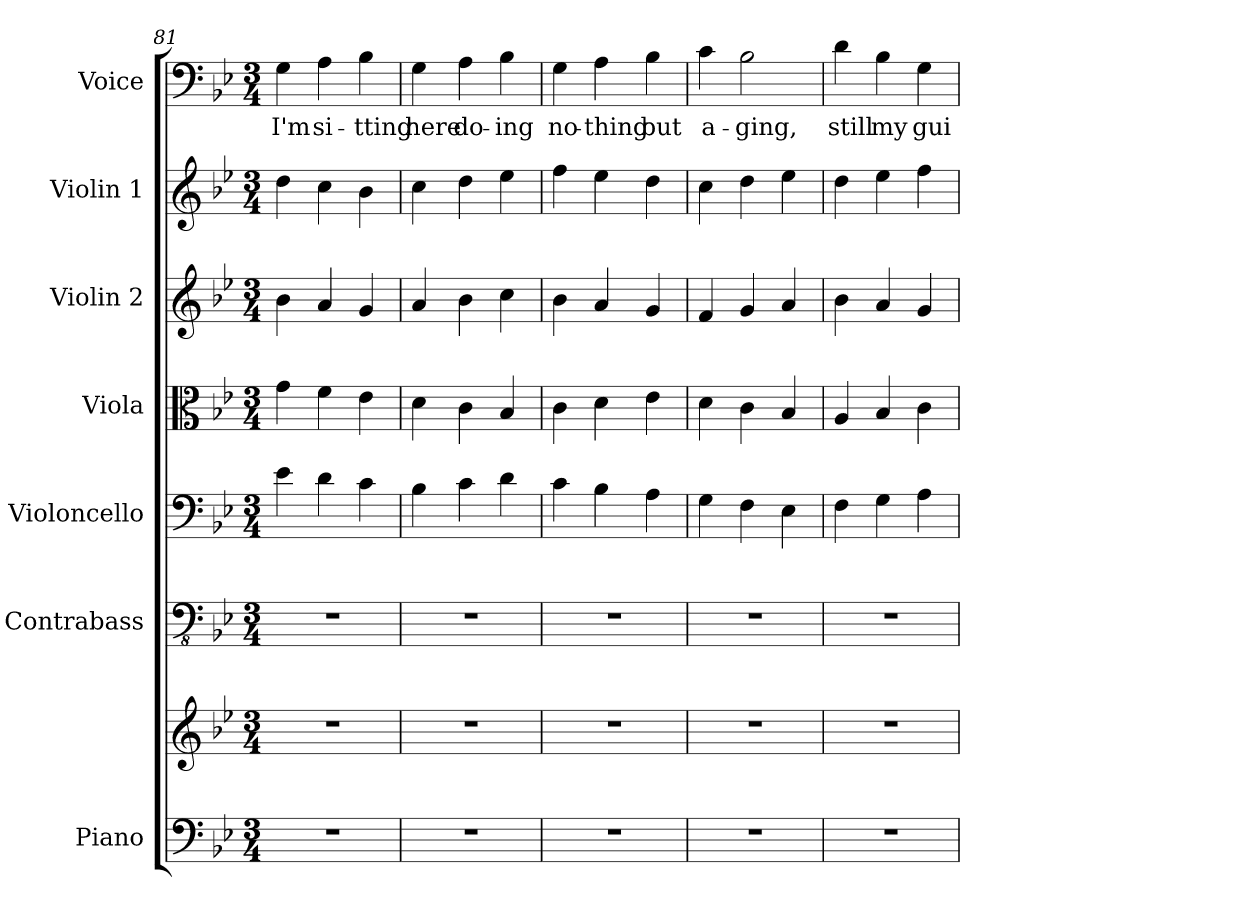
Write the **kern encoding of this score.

**kern	**kern	**kern	**kern	**kern	**kern	**kern	**kern	**text
*part7	*part7	*part6	*part5	*part4	*part3	*part2	*part1	*part1
*staff8	*staff7	*staff6	*staff5	*staff4	*staff3	*staff2	*staff1	*staff1
*I"Piano	*	*I"Contrabass	*I"Violoncello	*I"Viola	*I"Violin 2	*I"Violin 1	*I"Voice	*
*I'Pno.	*	*I'Cb.	*I'Vc.	*I'Vla.	*I'Vln. 2	*I'Vln. 1	*I'Vo.	*
*clefF4	*clefG2	*clefFv4	*clefF4	*clefC3	*clefG2	*clefG2	*clefF4	*
*	*	*ITrd7c12	*	*	*	*	*	*
*k[b-e-]	*k[b-e-]	*k[b-e-]	*k[b-e-]	*k[b-e-]	*k[b-e-]	*k[b-e-]	*k[b-e-]	*
*M3/4	*M3/4	*M3/4	*M3/4	*M3/4	*M3/4	*M3/4	*M3/4	*
=81	=81	=81	=81	=81	=81	=81	=81	=81
2.r	2.r	2.r	4e-\	4g\	4b-\	4dd\	4G\	I'm
.	.	.	4d\	4f\	4a/	4cc\	4A\	si-
.	.	.	4c\	4e-\	4g/	4b-\	4B-\	-tting
=82	=82	=82	=82	=82	=82	=82	=82	=82
2.r	2.r	2.r	4B-\	4d\	4a/	4cc\	4G\	here
.	.	.	4c\	4c\	4b-\	4dd\	4A\	do-
.	.	.	4d\	4B-/	4cc\	4ee-\	4B-\	-ing
=83	=83	=83	=83	=83	=83	=83	=83	=83
2.r	2.r	2.r	4c\	4c\	4b-\	4ff\	4G\	no-
.	.	.	4B-\	4d\	4a/	4ee-\	4A\	-thing
.	.	.	4A\	4e-\	4g/	4dd\	4B-\	but
=84	=84	=84	=84	=84	=84	=84	=84	=84
2.r	2.r	2.r	4G\	4d\	4f/	4cc\	4c\	a-
.	.	.	4F\	4c\	4g/	4dd\	2B-\	-ging,
.	.	.	4E-\	4B-/	4a/	4ee-\	.	.
=85	=85	=85	=85	=85	=85	=85	=85	=85
2.r	2.r	2.r	4F\	4A/	4b-\	4dd\	4d\	still
.	.	.	4G\	4B-/	4a/	4ee-\	4B-\	my
.	.	.	4A\	4c\	4g/	4ff\	4G\	gui-
=	=	=	=	=	=	=	=	=
*-	*-	*-	*-	*-	*-	*-	*-	*-
